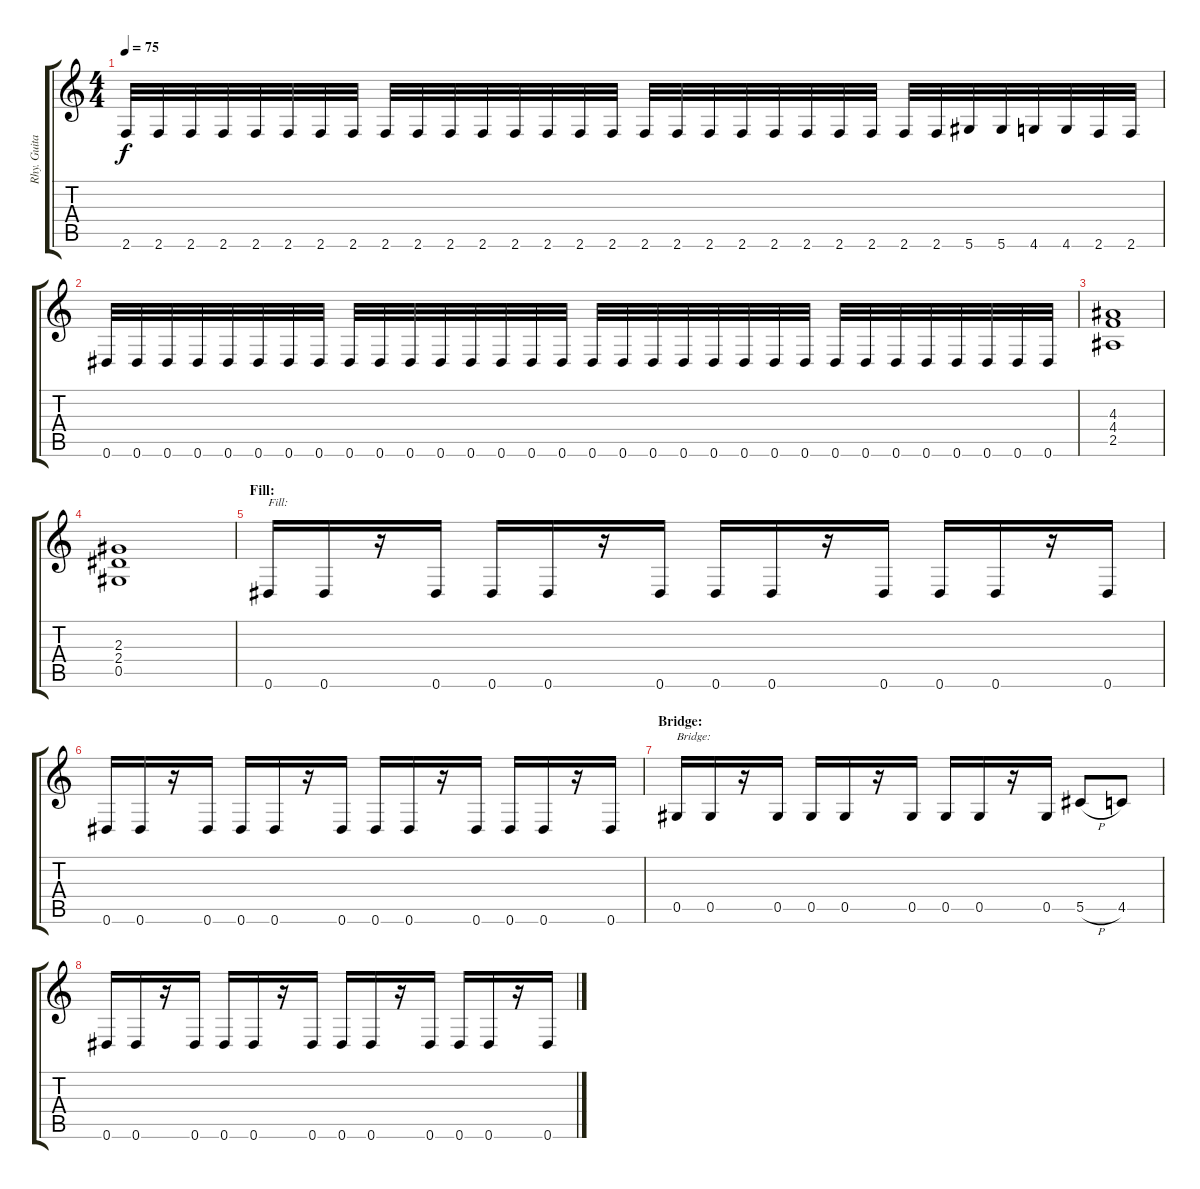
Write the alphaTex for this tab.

\track ("Rhy. Guitar 1" "Rhy. Guita") {instrument distortionguitar}
\staff {score tabs}
\tuning (Eb4 Bb3 Gb3 Db3 Ab2 Eb2) {hide}
\ts (4 4)
\tempo 75
\clef g2
\ks c
2.6.32{dy f} 2.6.32 2.6.32 2.6.32 2.6.32 2.6.32 2.6.32 2.6.32 2.6.32 2.6.32 2.6.32 2.6.32 2.6.32 2.6.32 2.6.32 2.6.32 2.6.32 2.6.32 2.6.32 2.6.32 2.6.32 2.6.32 2.6.32 2.6.32 2.6.32 2.6.32 5.6.32 5.6.32 4.6.32 4.6.32 2.6.32 2.6.32 |
0.6.32 0.6.32 0.6.32 0.6.32 0.6.32 0.6.32 0.6.32 0.6.32 0.6.32 0.6.32 0.6.32 0.6.32 0.6.32 0.6.32 0.6.32 0.6.32 0.6.32 0.6.32 0.6.32 0.6.32 0.6.32 0.6.32 0.6.32 0.6.32 0.6.32 0.6.32 0.6.32 0.6.32 0.6.32 0.6.32 0.6.32 0.6.32 |
(4.3 4.4 2.5).1 |
(2.3 2.4 0.5).1 |
\section ("" "Fill:")
0.6.16{txt "Fill:"} 0.6.16 r.16 0.6.16 0.6.16 0.6.16 r.16 0.6.16 0.6.16 0.6.16 r.16 0.6.16 0.6.16 0.6.16 r.16 0.6.16 |
0.6.16 0.6.16 r.16 0.6.16 0.6.16 0.6.16 r.16 0.6.16 0.6.16 0.6.16 r.16 0.6.16 0.6.16 0.6.16 r.16 0.6.16 |
\section ("" "Bridge:")
0.5.16{txt "Bridge:"} 0.5.16 r.16 0.5.16 0.5.16 0.5.16 r.16 0.5.16 0.5.16 0.5.16 r.16 0.5.16 5.5{h}.8 4.5.8 |
0.6.16 0.6.16 r.16 0.6.16 0.6.16 0.6.16 r.16 0.6.16 0.6.16 0.6.16 r.16 0.6.16 0.6.16 0.6.16 r.16 0.6.16
